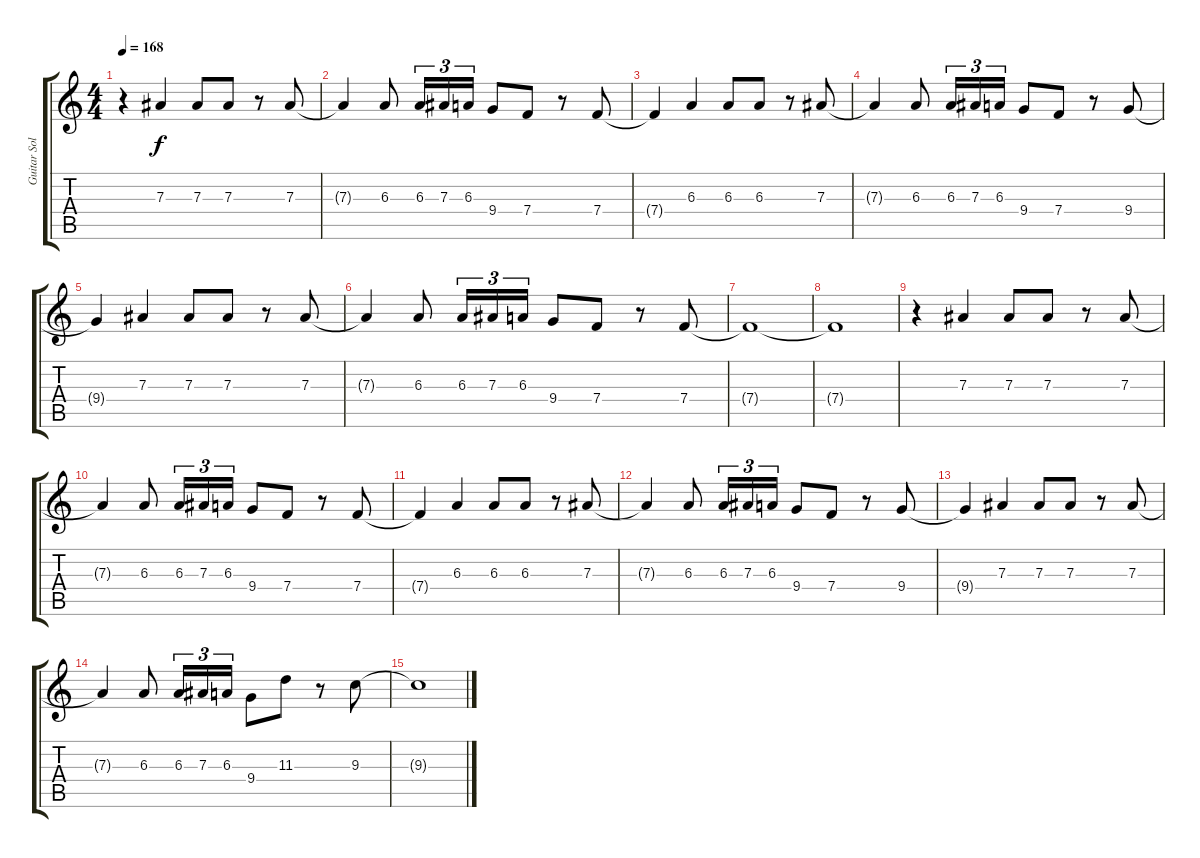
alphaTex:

\track ("Guitar Solo" "Guitar Sol") {instrument distortionguitar}
\staff {score tabs}
\tuning (C4 G3 Eb3 Bb2 F2 C2) {hide}
\ts (4 4)
\tempo 168
\clef g2
\ks c
r.4{dy f} 7.3.4 7.3.8 7.3.8 r.8 7.3.8 |
7.3{t}.4 6.3.8 6.3.16{tu (3 2)} 7.3.16{tu (3 2)} 6.3.16{tu (3 2)} 9.4.8 7.4.8 r.8 7.4.8 |
7.4{t}.4 6.3.4 6.3.8 6.3.8 r.8 7.3.8 |
7.3{t}.4 6.3.8 6.3.16{tu (3 2)} 7.3.16{tu (3 2)} 6.3.16{tu (3 2)} 9.4.8 7.4.8 r.8 9.4.8 |
9.4{t}.4 7.3.4 7.3.8 7.3.8 r.8 7.3.8 |
7.3{t}.4 6.3.8 6.3.16{tu (3 2)} 7.3.16{tu (3 2)} 6.3.16{tu (3 2)} 9.4.8 7.4.8 r.8 7.4.8 |
7.4{t}.1 |
7.4{t}.1 |
r.4 7.3.4 7.3.8 7.3.8 r.8 7.3.8 |
7.3{t}.4 6.3.8 6.3.16{tu (3 2)} 7.3.16{tu (3 2)} 6.3.16{tu (3 2)} 9.4.8 7.4.8 r.8 7.4.8 |
7.4{t}.4 6.3.4 6.3.8 6.3.8 r.8 7.3.8 |
7.3{t}.4 6.3.8 6.3.16{tu (3 2)} 7.3.16{tu (3 2)} 6.3.16{tu (3 2)} 9.4.8 7.4.8 r.8 9.4.8 |
9.4{t}.4 7.3.4 7.3.8 7.3.8 r.8 7.3.8 |
7.3{t}.4 6.3.8 6.3.16{tu (3 2)} 7.3.16{tu (3 2)} 6.3.16{tu (3 2)} 9.4.8 11.3.8 r.8 9.3.8 |
9.3{t}.1
